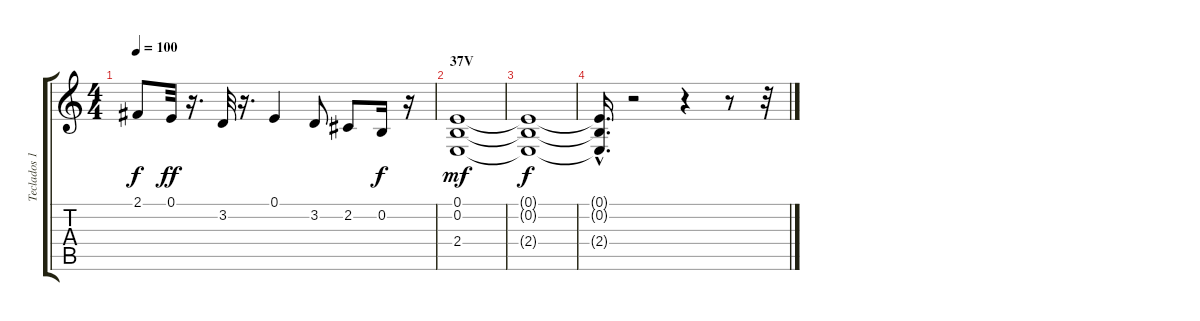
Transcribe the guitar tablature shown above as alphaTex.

\track ("Teclados 1" "Teclados 1") {instrument electricgrandpiano}
\staff {score tabs}
\tuning (E4 B3 G3 D3 A2 E2) {hide}
\ts (4 4)
\tempo 100
\clef g2
\ks c
2.1{t}.8{dy f} 0.1.32{dy ff} r.16{d} 3.2.32 r.16{d} 0.1.4 3.2.8 2.2.8 0.2.16{dy f} r.16 |
\section ("" "37V")
(0.1 0.2 2.4).1{dy mf} |
(0.1{t} 0.2{t} 2.4{t}).1{dy f} |
(0.1{hac t} 0.2{hac t} 2.4{hac t}).16{d} r.2 r.4 r.8 r.32
